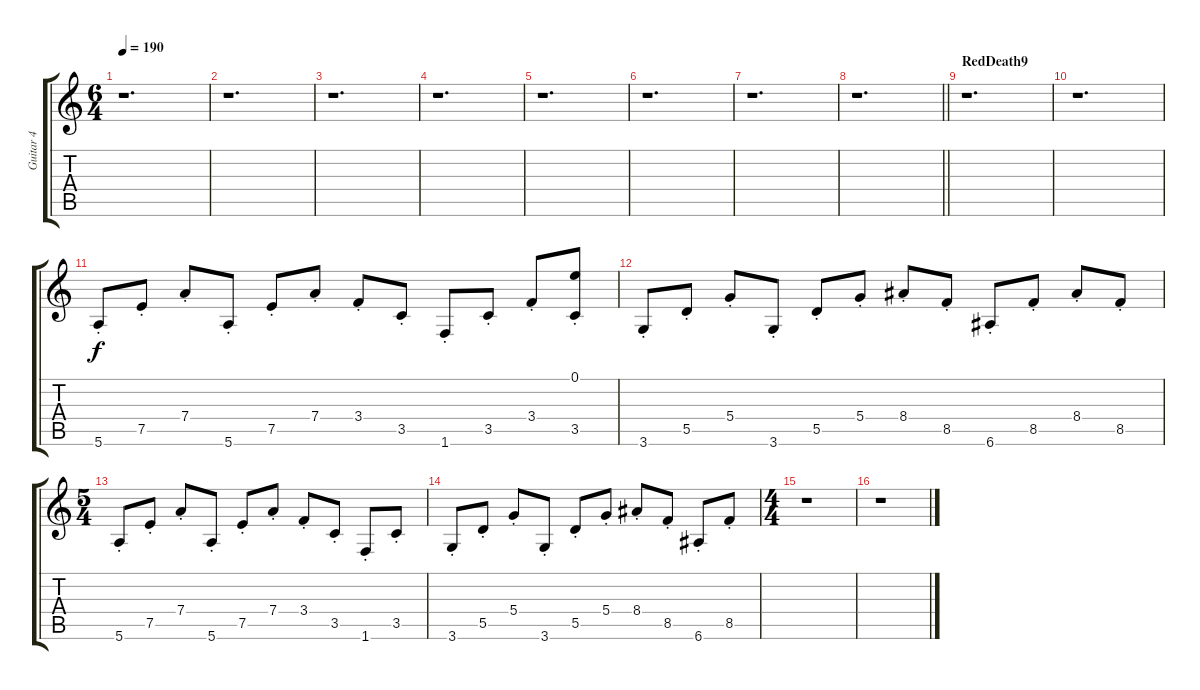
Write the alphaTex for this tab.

\track ("Guitar 4" "Guitar 4") {instrument acousticguitarsteel}
\staff {score tabs}
\tuning (E4 B3 G3 D3 A2 E2) {hide}
\ts (6 4)
\tempo 190
\clef g2
\ks c
r.1{d dy f} |
r.1{d} |
r.1{d} |
r.1{d} |
r.1{d} |
r.1{d} |
r.1{d} |
\barLineRight lightlight
r.1{d} |
\section ("" "RedDeath9")
r.1{d} |
r.1{d} |
5.6{st}.8 7.5{st}.8 7.4{st}.8 5.6{st}.8 7.5{st}.8 7.4{st}.8 3.4{st}.8 3.5{st}.8 1.6{st}.8 3.5{st}.8 3.4{st}.8 (0.1 3.5{st}).8 |
3.6{st}.8 5.5{st}.8 5.4{st}.8 3.6{st}.8 5.5{st}.8 5.4{st}.8 8.4{st}.8 8.5{st}.8 6.6{st}.8 8.5{st}.8 8.4{st}.8 8.5{st}.8 |
\ts (5 4)
5.6{st}.8 7.5{st}.8 7.4{st}.8 5.6{st}.8 7.5{st}.8 7.4{st}.8 3.4{st}.8 3.5{st}.8 1.6{st}.8 3.5{st}.8 |
3.6{st}.8 5.5{st}.8 5.4{st}.8 3.6{st}.8 5.5{st}.8 5.4{st}.8 8.4{st}.8 8.5{st}.8 6.6{st}.8 8.5{st}.8 |
\ts (4 4)
r.1 |
r.1
